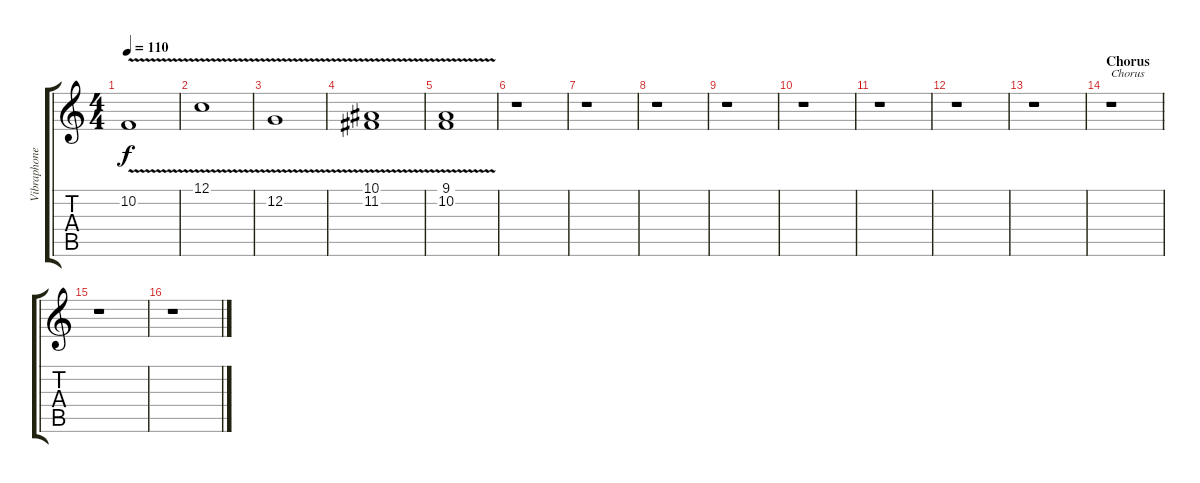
\track ("Vibraphone" "Vibraphone") {instrument vibraphone}
\staff {score tabs}
\tuning (C4 G3 Eb3 Bb2 F2 C2) {hide}
\ts (4 4)
\tempo 110
\clef g2
\ks c
10.2{v}.1{dy f} |
12.1{v}.1 |
12.2{v}.1 |
(10.1{v} 11.2{v}).1 |
(9.1{v} 10.2{v}).1 |
r.1 |
r.1 |
r.1 |
r.1 |
r.1 |
r.1 |
r.1 |
r.1 |
\section ("" "Chorus")
r.1{txt "Chorus"} |
r.1 |
r.1
